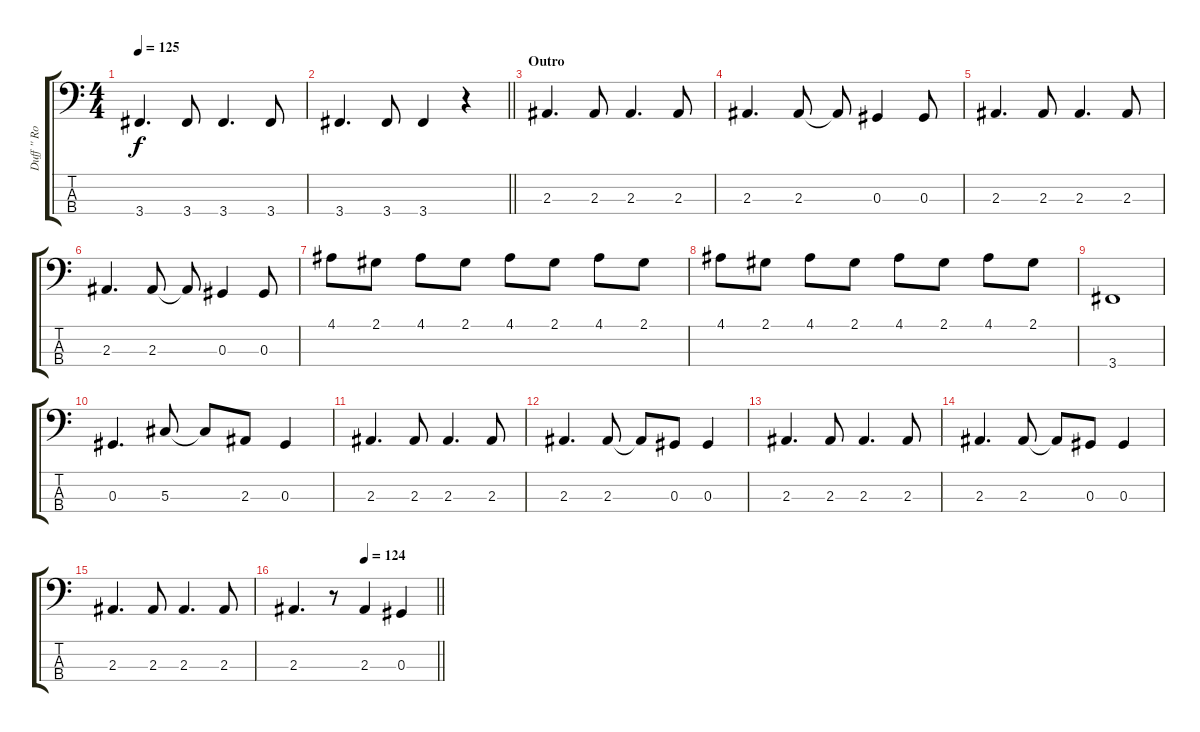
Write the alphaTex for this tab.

\track ("Duff '' Rose '' Mckangan" "Duff '' Ro") {instrument electricbasspick}
\staff {score tabs}
\tuning (Gb2 Db2 Ab1 Eb1) {hide}
\ts (4 4)
\tempo 125
\clef f4
\ks c
3.4{t}.4{d dy f} 3.4.8 3.4.4{d} 3.4.8 |
\barLineRight lightlight
3.4.4{d} 3.4.8 3.4.4 r.4 |
\section ("" "Outro")
2.3.4{d} 2.3.8 2.3.4{d} 2.3.8 |
2.3.4{d} 2.3.8 2.3{t}.8 0.3.4 0.3.8 |
2.3.4{d} 2.3.8 2.3.4{d} 2.3.8 |
2.3.4{d} 2.3.8 2.3{t}.8 0.3.4 0.3.8 |
4.1.8 2.1.8 4.1.8 2.1.8 4.1.8 2.1.8 4.1.8 2.1.8 |
4.1.8 2.1.8 4.1.8 2.1.8 4.1.8 2.1.8 4.1.8 2.1.8 |
3.4.1 |
0.3.4{d} 5.3.8 5.3{t}.8 2.3.8 0.3.4 |
2.3.4{d} 2.3.8 2.3.4{d} 2.3.8 |
2.3.4{d} 2.3.8 2.3{t}.8 0.3.8 0.3.4 |
2.3.4{d} 2.3.8 2.3.4{d} 2.3.8 |
2.3.4{d} 2.3.8 2.3{t}.8 0.3.8 0.3.4 |
2.3.4{d} 2.3.8 2.3.4{d} 2.3.8 |
\tempo (124 0.5)
\barLineRight lightlight
2.3.4{d} r.8 2.3.4 0.3.4
